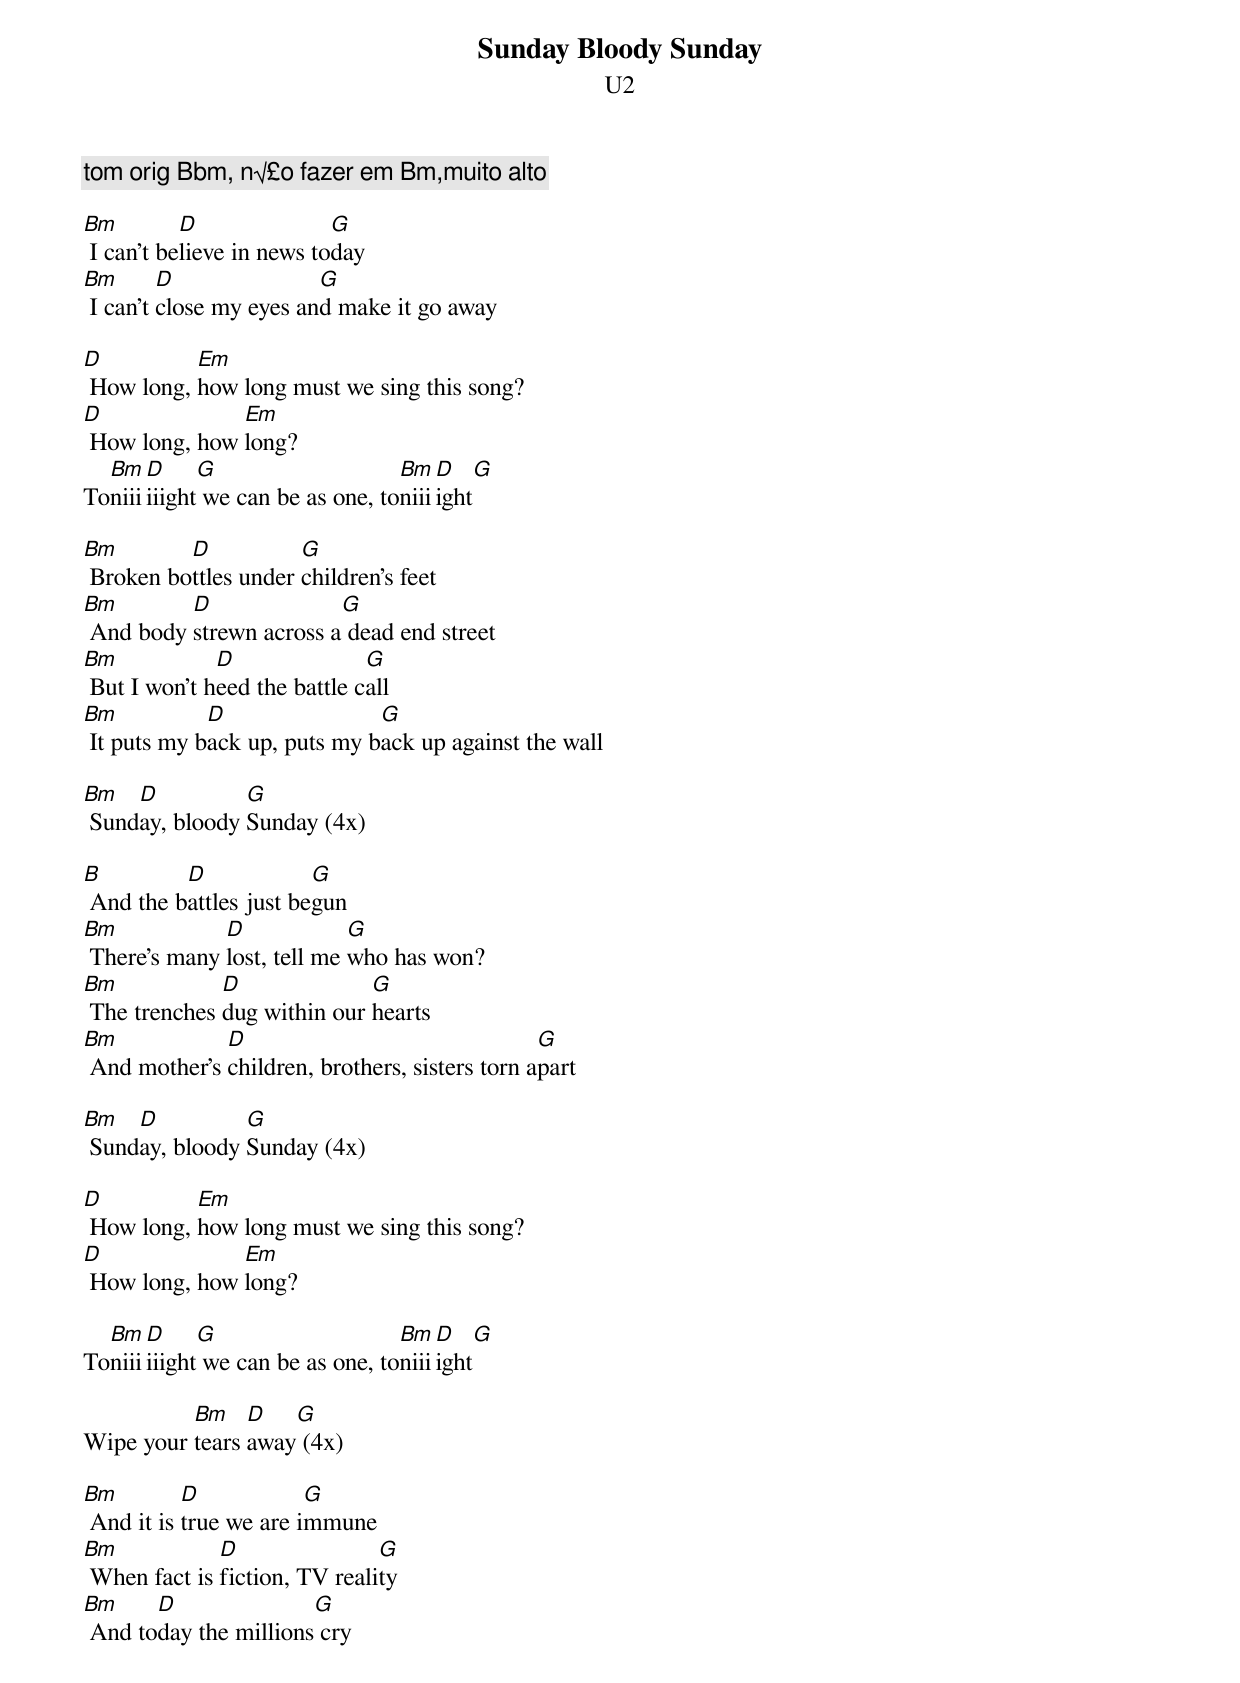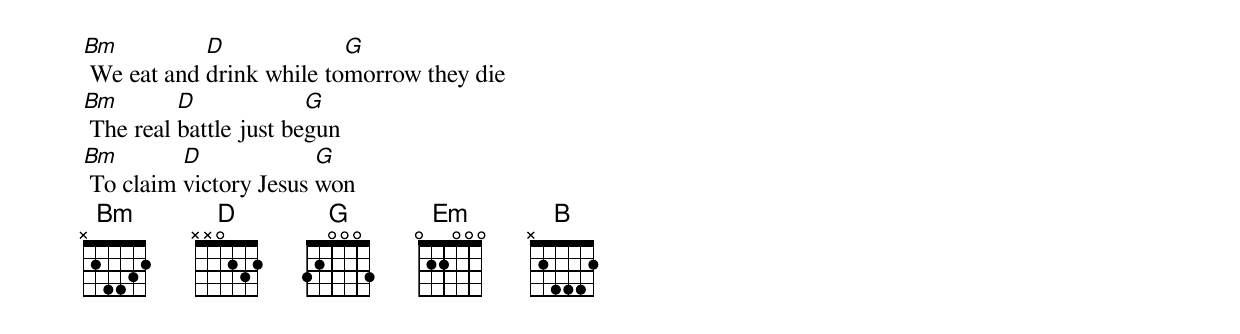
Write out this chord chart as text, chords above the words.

Sunday Bloody Sunday
U2

tom orig Bbm, n√£o fazer em Bm,muito alto

Bm         D               G
 I can't believe in news today
Bm       D               G
 I can't close my eyes and make it go away

D          Em
 How long, how long must we sing this song?
D              Em
 How long, how long?
  Bm  D     G                    Bm  D     G
Toniiiiiight we can be as one, toniiiight

Bm        D           G
 Broken bottles under children's feet
Bm        D              G
 And body strewn across a dead end street
Bm            D               G
 But I won't heed the battle call
Bm           D                G
 It puts my back up, puts my back up against the wall

Bm   D          G
 Sunday, bloody Sunday (4x)

B         D             G
 And the battles just begun
Bm            D             G
 There's many lost, tell me who has won?
Bm            D              G
 The trenches dug within our hearts
Bm            D                                 G
 And mother's children, brothers, sisters torn apart

Bm   D          G
 Sunday, bloody Sunday (4x)

D          Em
 How long, how long must we sing this song?
D              Em
 How long, how long?

  Bm  D     G                    Bm  D     G
Toniiiiiight we can be as one, toniiiight

          Bm    D   G
Wipe your tears away (4x)

Bm         D            G
 And it is true we are immune
Bm            D                G
 When fact is fiction, TV reality
Bm     D               G
 And today the millions cry
Bm          D             G
 We eat and drink while tomorrow they die
Bm        D             G
 The real battle just begun
Bm        D             G
 To claim victory Jesus won
